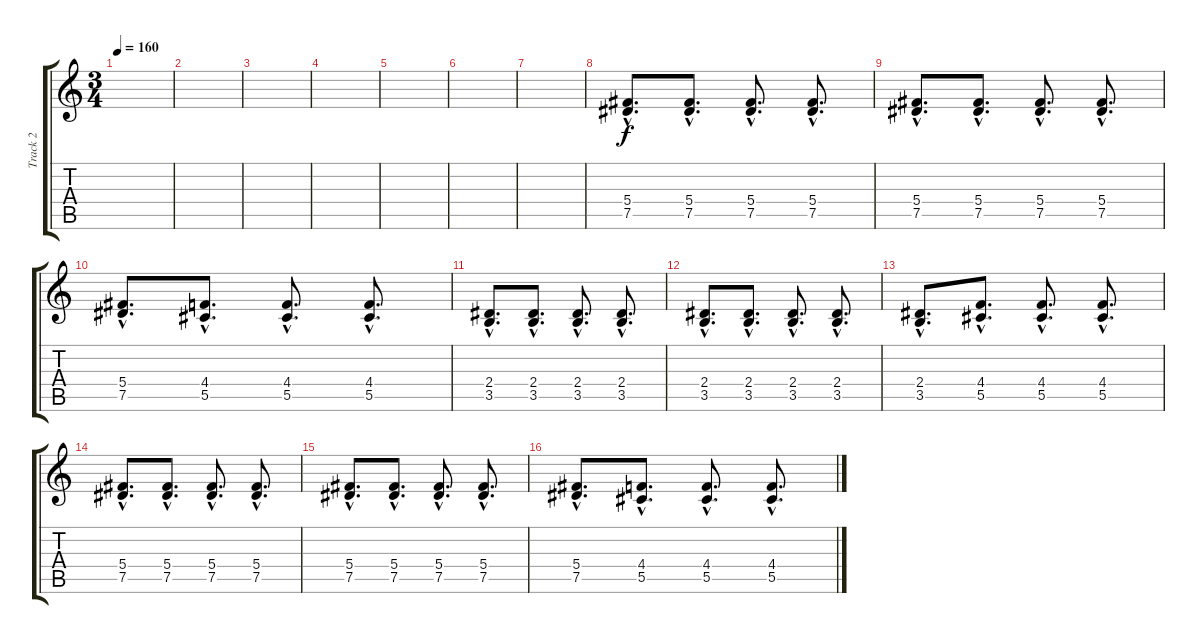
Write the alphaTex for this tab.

\track ("Track 2" "Track 2") {instrument overdrivenguitar}
\staff {score tabs}
\tuning (Eb4 Bb3 Gb3 Db3 Ab2 Eb2) {hide}
\ts (3 4)
\tempo 160
\clef g2
\ks c
|
|
|
|
|
|
|
(5.4{hac} 7.5{hac}).8{d} (5.4{hac} 7.5{hac}).8{d} (5.4{hac} 7.5{hac}).8{d} (5.4{hac} 7.5{hac}).8{d} |
(5.4{hac} 7.5{hac}).8{d} (5.4{hac} 7.5{hac}).8{d} (5.4{hac} 7.5{hac}).8{d} (5.4{hac} 7.5{hac}).8{d} |
(5.4{hac} 7.5{hac}).8{d} (4.4{hac} 5.5{hac}).8{d} (4.4{hac} 5.5{hac}).8{d} (4.4{hac} 5.5{hac}).8{d} |
(2.4{hac} 3.5{hac}).8{d} (2.4{hac} 3.5{hac}).8{d} (2.4{hac} 3.5{hac}).8{d} (2.4{hac} 3.5{hac}).8{d} |
(2.4{hac} 3.5{hac}).8{d} (2.4{hac} 3.5{hac}).8{d} (2.4{hac} 3.5{hac}).8{d} (2.4{hac} 3.5{hac}).8{d} |
(2.4{hac} 3.5{hac}).8{d} (4.4{hac} 5.5{hac}).8{d} (4.4{hac} 5.5{hac}).8{d} (4.4{hac} 5.5{hac}).8{d} |
(5.4{hac} 7.5{hac}).8{d} (5.4{hac} 7.5{hac}).8{d} (5.4{hac} 7.5{hac}).8{d} (5.4{hac} 7.5{hac}).8{d} |
(5.4{hac} 7.5{hac}).8{d} (5.4{hac} 7.5{hac}).8{d} (5.4{hac} 7.5{hac}).8{d} (5.4{hac} 7.5{hac}).8{d} |
(5.4{hac} 7.5{hac}).8{d} (4.4{hac} 5.5{hac}).8{d} (4.4{hac} 5.5{hac}).8{d} (4.4{hac} 5.5{hac}).8{d}
